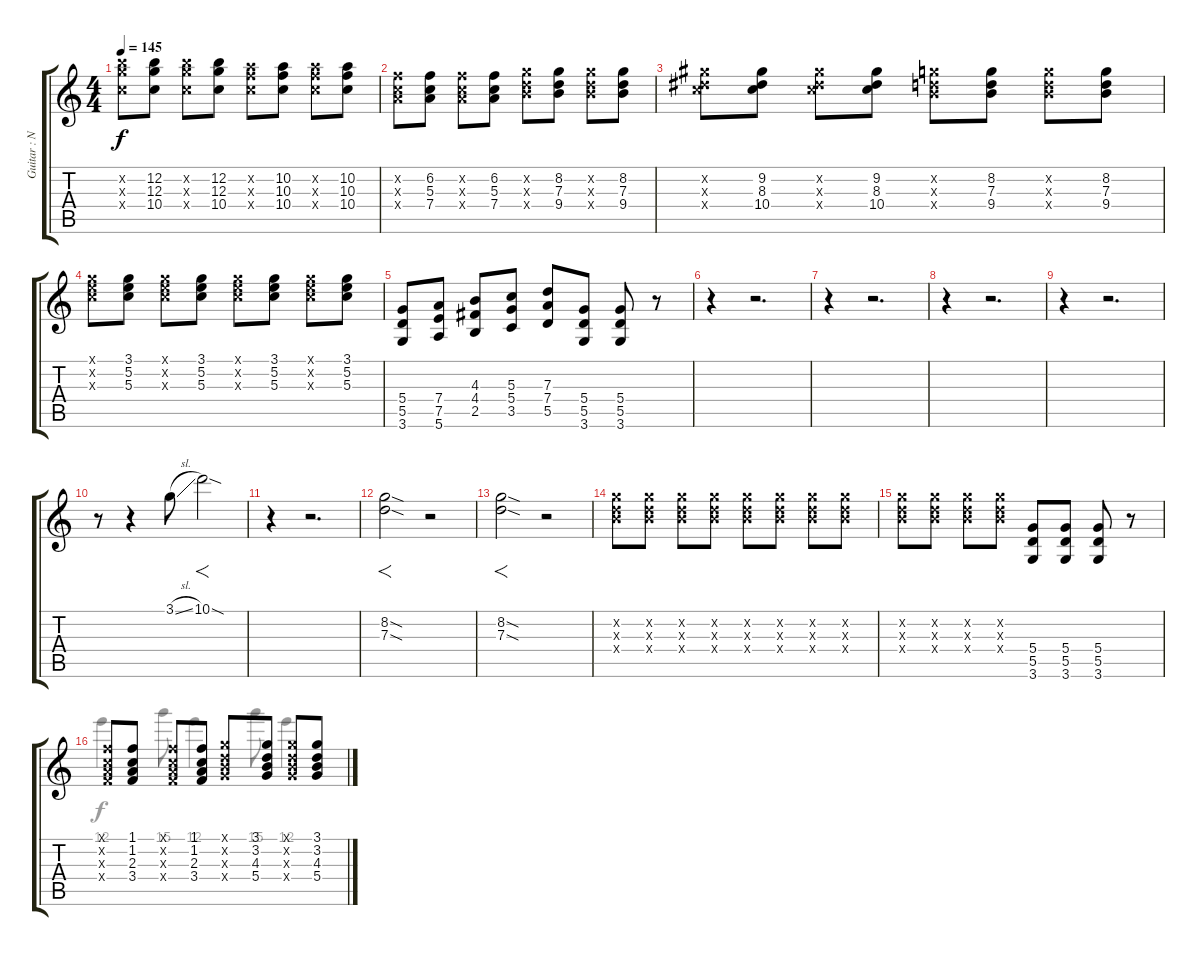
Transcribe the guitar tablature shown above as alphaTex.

\track ("Guitar : Nakano Azusa" "Guitar : N") {instrument overdrivenguitar}
\staff {score tabs}
\tuning (E4 B3 G3 D3 A2 E2) {hide}
\voice
\ts (4 4)
\tempo 145
\clef g2
\ks c
(12.2{x} 12.3{x} 10.4{x}).8{dy f} (12.2 12.3 10.4).8 (12.2{x} 12.3{x} 10.4{x}).8 (12.2 12.3 10.4).8 (10.2{x} 10.3{x} 10.4{x}).8 (10.2 10.3 10.4).8 (10.2{x} 10.3{x} 10.4{x}).8 (10.2 10.3 10.4).8 |
(6.2{x} 5.3{x} 7.4{x}).8 (6.2 5.3 7.4).8 (6.2{x} 5.3{x} 7.4{x}).8 (6.2 5.3 7.4).8 (8.2{x} 7.3{x} 9.4{x}).8 (8.2 7.3 9.4).8 (8.2{x} 7.3{x} 9.4{x}).8 (8.2 7.3 9.4).8 |
(9.2{x} 8.3{x} 10.4{x}).8 (9.2 8.3 10.4).8 (9.2{x} 8.3{x} 10.4{x}).8 (9.2 8.3 10.4).8 (8.2{x} 7.3{x} 9.4{x}).8 (8.2 7.3 9.4).8 (8.2{x} 7.3{x} 9.4{x}).8 (8.2 7.3 9.4).8 |
(3.1{x} 5.2{x} 5.3{x}).8 (3.1 5.2 5.3).8 (3.1{x} 5.2{x} 5.3{x}).8 (3.1 5.2 5.3).8 (3.1{x} 5.2{x} 5.3{x}).8 (3.1 5.2 5.3).8 (3.1{x} 5.2{x} 5.3{x}).8 (3.1 5.2 5.3).8 |
(5.4 5.5 3.6).8 (7.4 7.5 5.6).8 (4.3 4.4 2.5).8 (5.3 5.4 3.5).8 (7.3 7.4 5.5).8 (5.4 5.5 3.6).8 (5.4 5.5 3.6).8 r.8 |
r.4 r.2{d} |
r.4 r.2{d} |
r.4 r.2{d} |
r.4 r.2{d} |
r.8{balance 0} r.4 3.1{sl}.8{balance 16} 10.1{sod}.2{f} |
r.4 r.2{d} |
(8.2{sod} 7.3{sod}).2{f balance 0} r.2 |
(8.2{sod} 7.3{sod}).2{f balance 16} r.2 |
(8.2{x} 7.3{x} 9.4{x}).8{volume 12} (8.2{x} 7.3{x} 9.4{x}).8 (8.2{x} 7.3{x} 9.4{x}).8 (8.2{x} 7.3{x} 9.4{x}).8 (8.2{x} 7.3{x} 9.4{x}).8 (8.2{x} 7.3{x} 9.4{x}).8 (8.2{x} 7.3{x} 9.4{x}).8 (8.2{x} 7.3{x} 9.4{x}).8 |
(8.2{x} 7.3{x} 9.4{x}).8 (8.2{x} 7.3{x} 9.4{x}).8 (8.2{x} 7.3{x} 9.4{x}).8 (8.2{x} 7.3{x} 9.4{x}).8 (5.4 5.5 3.6).8 (5.4 5.5 3.6).8 (5.4 5.5 3.6).8 r.8 |
(1.1{x} 1.2{x} 2.3{x} 3.4{x}).8 (1.1 1.2 2.3 3.4).8 (1.1{x} 1.2{x} 2.3{x} 3.4{x}).8 (1.1 1.2 2.3 3.4).8 (3.1{x} 3.2{x} 4.3{x} 5.4{x}).8 (3.1 3.2 4.3 5.4).8 (3.1{x} 3.2{x} 4.3{x} 5.4{x}).8 (3.1 3.2 4.3 5.4).8
\voice
\clef g2
\ottava regular
\simile none
\ks c
|
|
|
|
|
|
|
|
|
|
|
|
|
|
|
12.1.4 15.1.8 12.1.4 15.1.8 12.1.4
